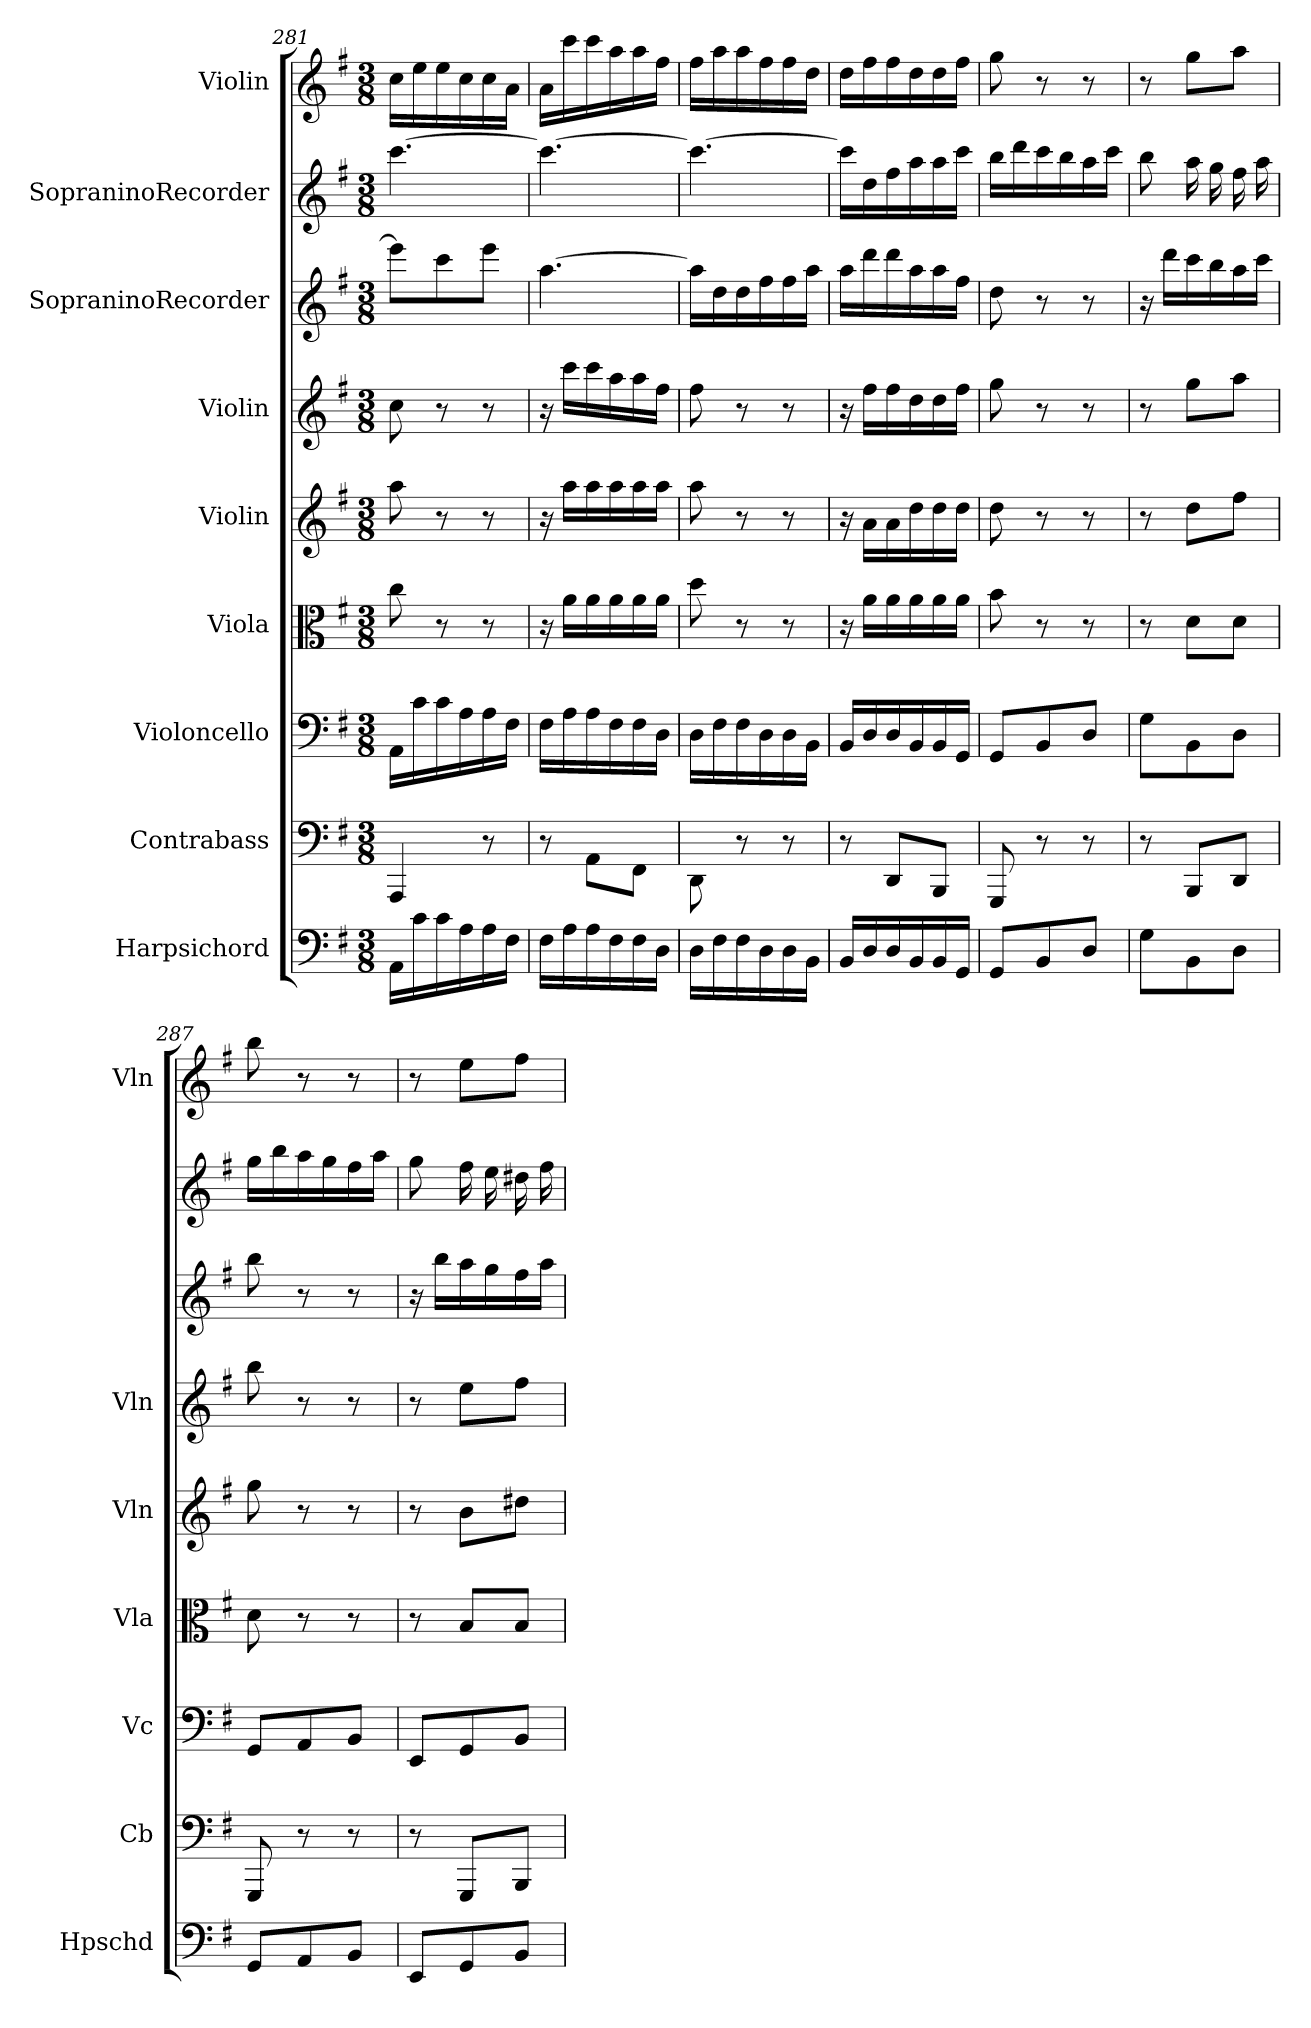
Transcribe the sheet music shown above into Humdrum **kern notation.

**kern	**kern	**kern	**kern	**kern	**kern	**kern	**kern	**kern
*part9	*part8	*part7	*part6	*part5	*part4	*part3	*part2	*part1
*staff9	*staff8	*staff7	*staff6	*staff5	*staff4	*staff3	*staff2	*staff1
*I"Harpsichord	*I"Contrabass	*I"Violoncello	*I"Viola	*I"Violin	*I"Violin	*I"SopraninoRecorder	*I"SopraninoRecorder	*I"Violin
*I'Hpschd	*I'Cb	*I'Vc	*I'Vla	*I'Vln	*I'Vln	*	*	*I'Vln
*clefF4	*clefF4	*clefF4	*clefC3	*clefG2	*clefG2	*clefG2	*clefG2	*clefG2
*k[f#]	*k[f#]	*k[f#]	*k[f#]	*k[f#]	*k[f#]	*k[f#]	*k[f#]	*k[f#]
*G:	*G:	*G:	*G:	*G:	*G:	*G:	*G:	*G:
*M3/8	*M3/8	*M3/8	*M3/8	*M3/8	*M3/8	*M3/8	*M3/8	*M3/8
=281	=281	=281	=281	=281	=281	=281	=281	=281
16AA\LL	4AAA/	16AA\LL	8cc\	8aa\	8cc\	8eee\L]	[4.ccc\	16cc\LL
16c\	.	16c\	.	.	.	.	.	16ee\
16c\	.	16c\	8r	8r	8r	8ccc\	.	16ee\
16A\	.	16A\	.	.	.	.	.	16cc\
16A\	8r	16A\	8r	8r	8r	8eee\J	.	16cc\
16F#\JJ	.	16F#\JJ	.	.	.	.	.	16a\JJ
=282	=282	=282	=282	=282	=282	=282	=282	=282
16F#\LL	8r	16F#\LL	16r	16r	16r	[4.aa\	4.ccc\_	16a\LL
16A\	.	16A\	16a\LL	16aa\LL	16ccc\LL	.	.	16ccc\
16A\	8AA\L	16A\	16a\	16aa\	16ccc\	.	.	16ccc\
16F#\	.	16F#\	16a\	16aa\	16aa\	.	.	16aa\
16F#\	8FF#\J	16F#\	16a\	16aa\	16aa\	.	.	16aa\
16D\JJ	.	16D\JJ	16a\JJ	16aa\JJ	16ff#\JJ	.	.	16ff#\JJ
=283	=283	=283	=283	=283	=283	=283	=283	=283
16D\LL	8DD\	16D\LL	8dd\	8aa\	8ff#\	16aa\LL]	4.ccc\_	16ff#\LL
16F#\	.	16F#\	.	.	.	16dd\	.	16aa\
16F#\	8r	16F#\	8r	8r	8r	16dd\	.	16aa\
16D\	.	16D\	.	.	.	16ff#\	.	16ff#\
16D\	8r	16D\	8r	8r	8r	16ff#\	.	16ff#\
16BB\JJ	.	16BB\JJ	.	.	.	16aa\JJ	.	16dd\JJ
=284	=284	=284	=284	=284	=284	=284	=284	=284
16BB/LL	8r	16BB/LL	16r	16r	16r	16aa\LL	16ccc\LL]	16dd\LL
16D/	.	16D/	16a\LL	16a\LL	16ff#\LL	16ddd\	16dd\	16ff#\
16D/	8DD/L	16D/	16a\	16a\	16ff#\	16ddd\	16ff#\	16ff#\
16BB/	.	16BB/	16a\	16dd\	16dd\	16aa\	16aa\	16dd\
16BB/	8BBB/J	16BB/	16a\	16dd\	16dd\	16aa\	16aa\	16dd\
16GG/JJ	.	16GG/JJ	16a\JJ	16dd\JJ	16ff#\JJ	16ff#\JJ	16ccc\JJ	16ff#\JJ
=285	=285	=285	=285	=285	=285	=285	=285	=285
8GG/L	8GGG/	8GG/L	8b\	8dd\	8gg\	8dd\	16bb\LL	8gg\
.	.	.	.	.	.	.	16ddd\	.
8BB/	8r	8BB/	8r	8r	8r	8r	16ccc\	8r
.	.	.	.	.	.	.	16bb\	.
8D/J	8r	8D/J	8r	8r	8r	8r	16aa\	8r
.	.	.	.	.	.	.	16ccc\JJ	.
=286	=286	=286	=286	=286	=286	=286	=286	=286
8G\L	8r	8G\L	8r	8r	8r	16r	8bb\	8r
.	.	.	.	.	.	16ddd\LL	.	.
8BB\	8BBB/L	8BB\	8d\L	8dd\L	8gg\L	16ccc\	16aa\	8gg\L
.	.	.	.	.	.	16bb\	16gg\	.
8D\J	8DD/J	8D\J	8d\J	8ff#\J	8aa\J	16aa\	16ff#\	8aa\J
.	.	.	.	.	.	16ccc\JJ	16aa\	.
=287	=287	=287	=287	=287	=287	=287	=287	=287
8GG/L	8GGG/	8GG/L	8d\	8gg\	8bb\	8bb\	16gg\LL	8bb\
.	.	.	.	.	.	.	16bb\	.
8AA/	8r	8AA/	8r	8r	8r	8r	16aa\	8r
.	.	.	.	.	.	.	16gg\	.
8BB/J	8r	8BB/J	8r	8r	8r	8r	16ff#\	8r
.	.	.	.	.	.	.	16aa\JJ	.
=288	=288	=288	=288	=288	=288	=288	=288	=288
8EE/L	8r	8EE/L	8r	8r	8r	16r	8gg\	8r
.	.	.	.	.	.	16bb\LL	.	.
8GG/	8GGG/L	8GG/	8B/L	8b\L	8ee\L	16aa\	16ff#\	8ee\L
.	.	.	.	.	.	16gg\	16ee\	.
8BB/J	8BBB/J	8BB/J	8B/J	8dd#X\J	8ff#\J	16ff#\	16dd#X\	8ff#\J
.	.	.	.	.	.	16aa\JJ	16ff#\	.
=	=	=	=	=	=	=	=	=
*-	*-	*-	*-	*-	*-	*-	*-	*-
